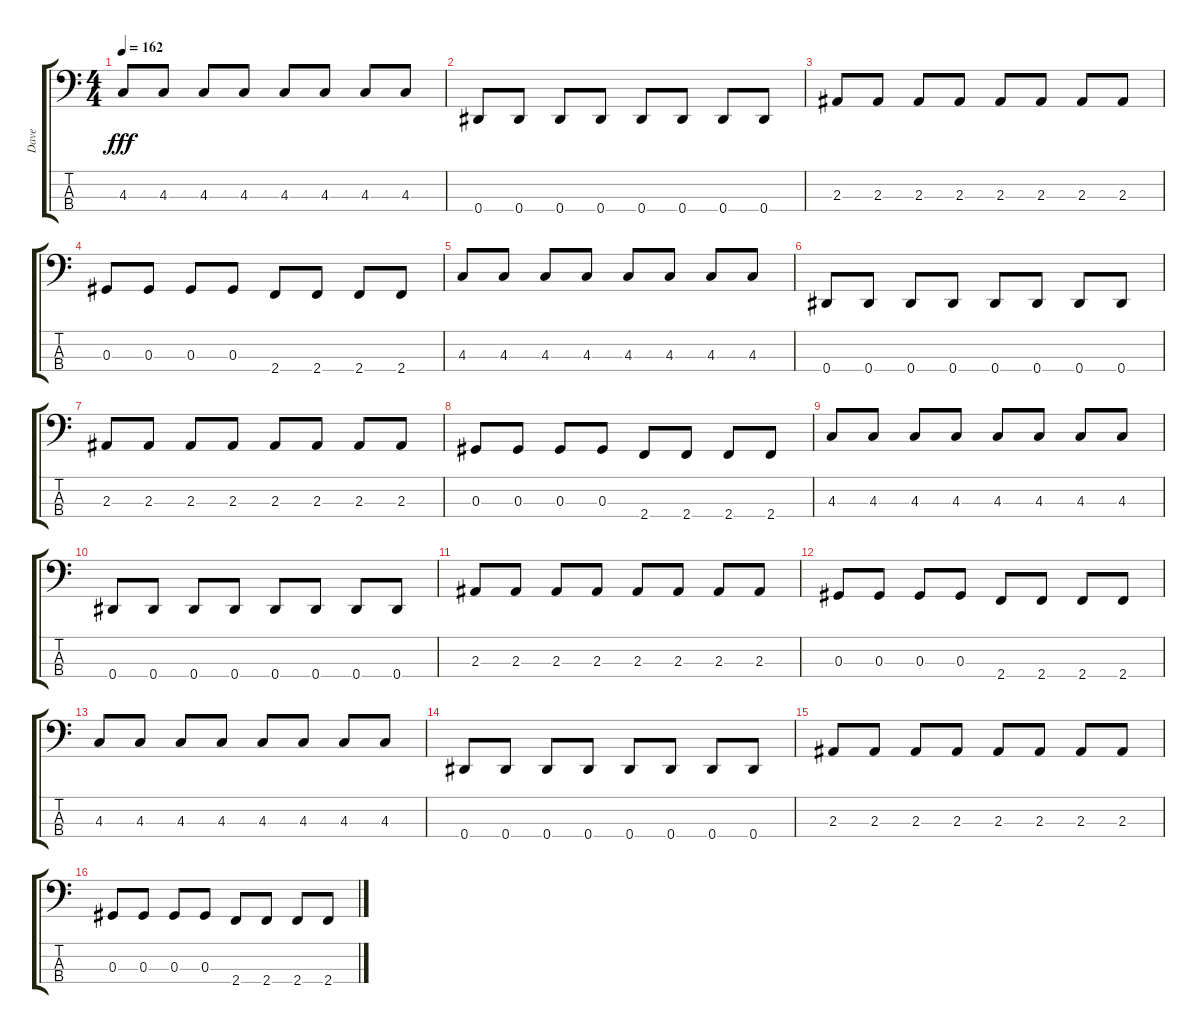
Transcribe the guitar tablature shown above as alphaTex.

\track ("Dave" "Dave") {instrument electricbassfinger}
\staff {score tabs}
\tuning (Gb2 Db2 Ab1 Eb1) {hide}
\ts (4 4)
\tempo 162
\clef f4
\ks c
4.3.8{dy fff volume 13} 4.3.8 4.3.8 4.3.8 4.3.8 4.3.8 4.3.8 4.3.8 |
0.4.8 0.4.8 0.4.8 0.4.8 0.4.8 0.4.8 0.4.8 0.4.8 |
2.3.8 2.3.8 2.3.8 2.3.8 2.3.8 2.3.8 2.3.8 2.3.8 |
0.3.8 0.3.8 0.3.8 0.3.8 2.4.8 2.4.8 2.4.8 2.4.8 |
4.3.8{volume 10} 4.3.8 4.3.8 4.3.8 4.3.8 4.3.8 4.3.8 4.3.8 |
0.4.8 0.4.8 0.4.8 0.4.8 0.4.8 0.4.8 0.4.8 0.4.8 |
2.3.8 2.3.8 2.3.8 2.3.8 2.3.8 2.3.8 2.3.8 2.3.8 |
0.3.8 0.3.8 0.3.8 0.3.8 2.4.8 2.4.8 2.4.8 2.4.8 |
4.3.8{volume 7} 4.3.8 4.3.8 4.3.8 4.3.8 4.3.8 4.3.8 4.3.8 |
0.4.8 0.4.8 0.4.8 0.4.8 0.4.8 0.4.8 0.4.8 0.4.8 |
2.3.8 2.3.8 2.3.8 2.3.8 2.3.8 2.3.8 2.3.8 2.3.8 |
0.3.8 0.3.8 0.3.8 0.3.8 2.4.8 2.4.8 2.4.8 2.4.8 |
4.3.8{volume 4} 4.3.8 4.3.8 4.3.8 4.3.8 4.3.8 4.3.8 4.3.8 |
0.4.8 0.4.8 0.4.8 0.4.8 0.4.8 0.4.8 0.4.8 0.4.8 |
2.3.8 2.3.8 2.3.8 2.3.8 2.3.8 2.3.8 2.3.8 2.3.8 |
0.3.8 0.3.8 0.3.8 0.3.8 2.4.8 2.4.8 2.4.8 2.4.8
